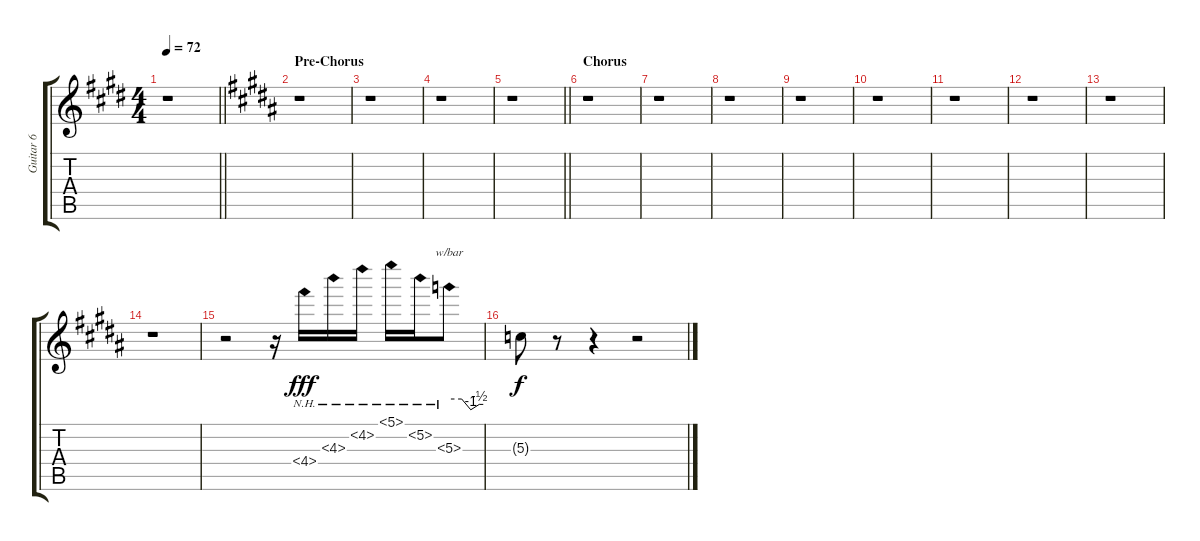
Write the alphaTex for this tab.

\track ("Guitar 6" "Guitar 6") {instrument distortionguitar}
\staff {score tabs}
\tuning (E4 B3 G3 D3 A2 E2) {hide}
\ts (4 4)
\tempo 72
\clef g2
\barLineRight lightlight
\ks e
r.1{dy fff} |
\section ("" "Pre-Chorus")
\ks b
r.1 |
r.1 |
r.1 |
\barLineRight lightlight
r.1 |
\section ("" "Chorus")
r.1 |
r.1 |
r.1 |
r.1 |
r.1 |
r.1 |
r.1 |
r.1 |
r.1 |
r.2 r.16 4.4{nh}.16 4.3{nh}.16 4.2{nh}.16 5.1{nh}.16 5.2{nh}.16 5.3{nh}.8{tbe (custom default 0 0 22 0 38 -4 53 -2 60 -2)} |
5.3{t}.8{dy f} r.8 r.4 r.2
